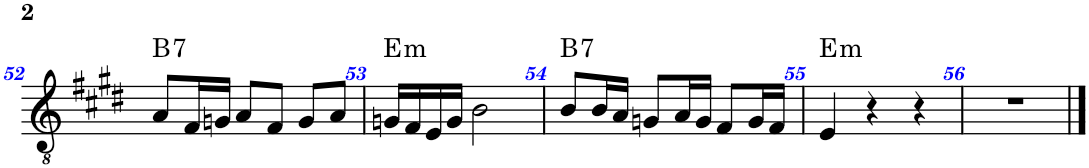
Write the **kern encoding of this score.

**kern	**harte
*part1	*part1
*staff1	*
*I"Chitarra elettrica	*
!!LO:PB:g=z
*clefGv2	*
*k[f#c#g#d#]	*
*M3/4	*
=52	=52
!	!LO:H:kt=7
8A/L	B:7
16F#/L	.
16Gn/JJ	.
8A/L	.
8F#/J	.
8G/L	.
8A/J	.
=53	=53
!	!LO:H:kt=m
16Gn/LL	E:min
16F#/	.
16E/	.
16G/JJ	.
2B\	.
=54	=54
!	!LO:H:kt=7
8B/L	B:7
16B/L	.
16A/JJ	.
8Gn/L	.
16A/L	.
16G/JJ	.
8F#/L	.
16G/L	.
16F#/JJ	.
=55	=55
!	!LO:H:kt=m
4E/	E:min
4r	.
4r	.
=56	=56
2.r	.
==	==
*-	*-
